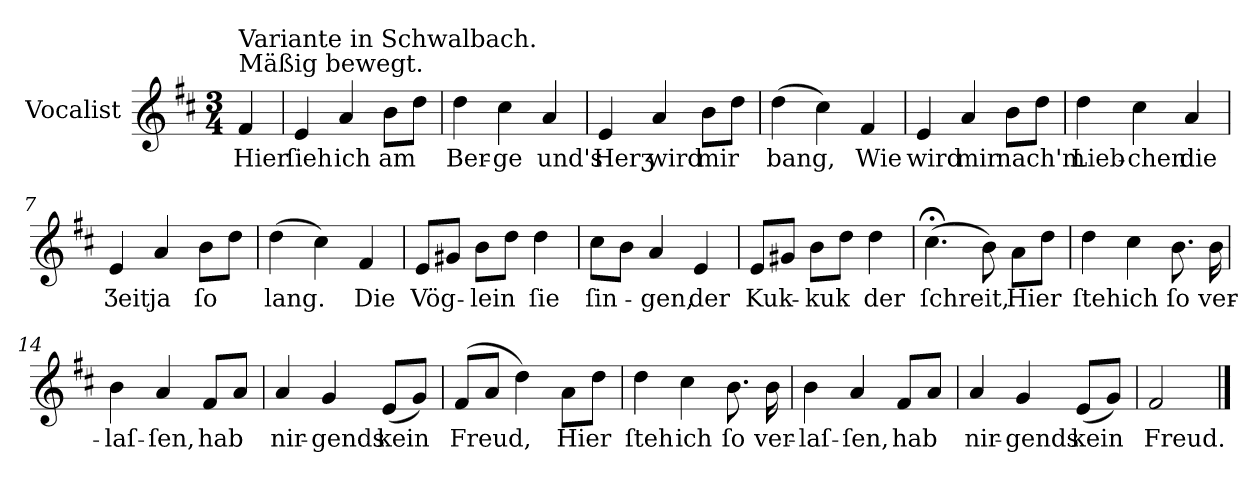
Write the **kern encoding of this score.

**kern	**text
*part1	*part1
*staff1	*staff1
*I"Vocalist	*
*k[f#c#]	*
*D:	*
*M3/4	*
=	=
!LO:TX:a:t=Mäßig bewegt.	!
!LO:TX:a:t=Variante in Schwalbach.	!
4f#	Hier
=1	=1
4e	ſieh
4a	ich
8bL	am
8ddJ	.
=2	=2
4dd	Ber-
4cc#	-ge
4a	und's
=3	=3
4e	Herʒ
4a	wird
8bL	mir
8ddJ	.
=4	=4
(4dd	bang,
4cc#)	.
4f#	Wie
=5	=5
4e	wird
4a	mir
8bL	nach'm
8ddJ	.
=6	=6
4dd	Lieb-
4cc#	-chen
4a	die
=7	=7
4e	Ʒeit
4a	ja
8bL	ſo
8ddJ	.
=8	=8
(4dd	lang.
4cc#)	.
4f#	Die
=9	=9
8eL	Vög-
8g#XJ	.
8bL	-lein
8ddJ	.
4dd	ſie
=10	=10
8cc#L	ſin-
8bJ	.
4a	-gen,
4e	der
=11	=11
8eL	Kuk-
8g#XJ	.
8bL	-kuk
8ddJ	.
4dd	der
=12	=12
(4.cc#;<	ſchreit,
8b)	.
8aL	Hier
8ddJ	.
=13	=13
4dd	ſteh
4cc#	ich
8.b	ſo
16b	ver-
=14	=14
4b	-laſ-
4a	-ſen,
8f#L	hab
8aJ	.
=15	=15
4a	nir-
4g	-gends
(8eL	kein
8gJ)	.
=16	=16
(<8f#L	Freud,
8aJ	.
4dd)	.
8aL	Hier
8ddJ	.
=17	=17
4dd	ſteh
4cc#	ich
8.b	ſo
16b	ver-
=18	=18
4b	-laſ-
4a	-ſen,
8f#L	hab
8aJ	.
=19	=19
4a	nir-
4g	-gends
(8eL	kein
8gJ)	.
=20	=20
2f#	Freud.
==	==
*-	*-
